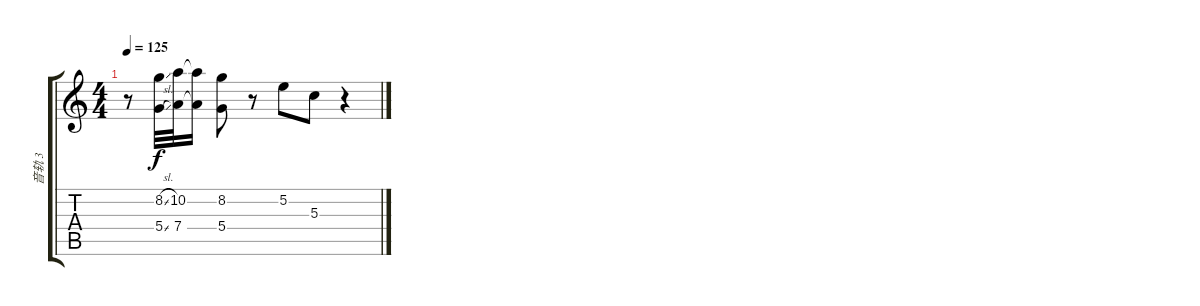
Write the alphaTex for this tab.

\track ("音轨 3" "音轨 3") {instrument overdrivenguitar}
\staff {score tabs}
\tuning (E4 B3 G3 D3 A2 E2) {hide}
\ts (4 4)
\tempo 125
\clef g2
\ks c
r.8{dy f} (8.2{sl} 5.4{sl}).32 (10.2 7.4).32 (10.2{t} 7.4{t}).16 (8.2 5.4).8 r.8 5.2.8 5.3.8 r.4
